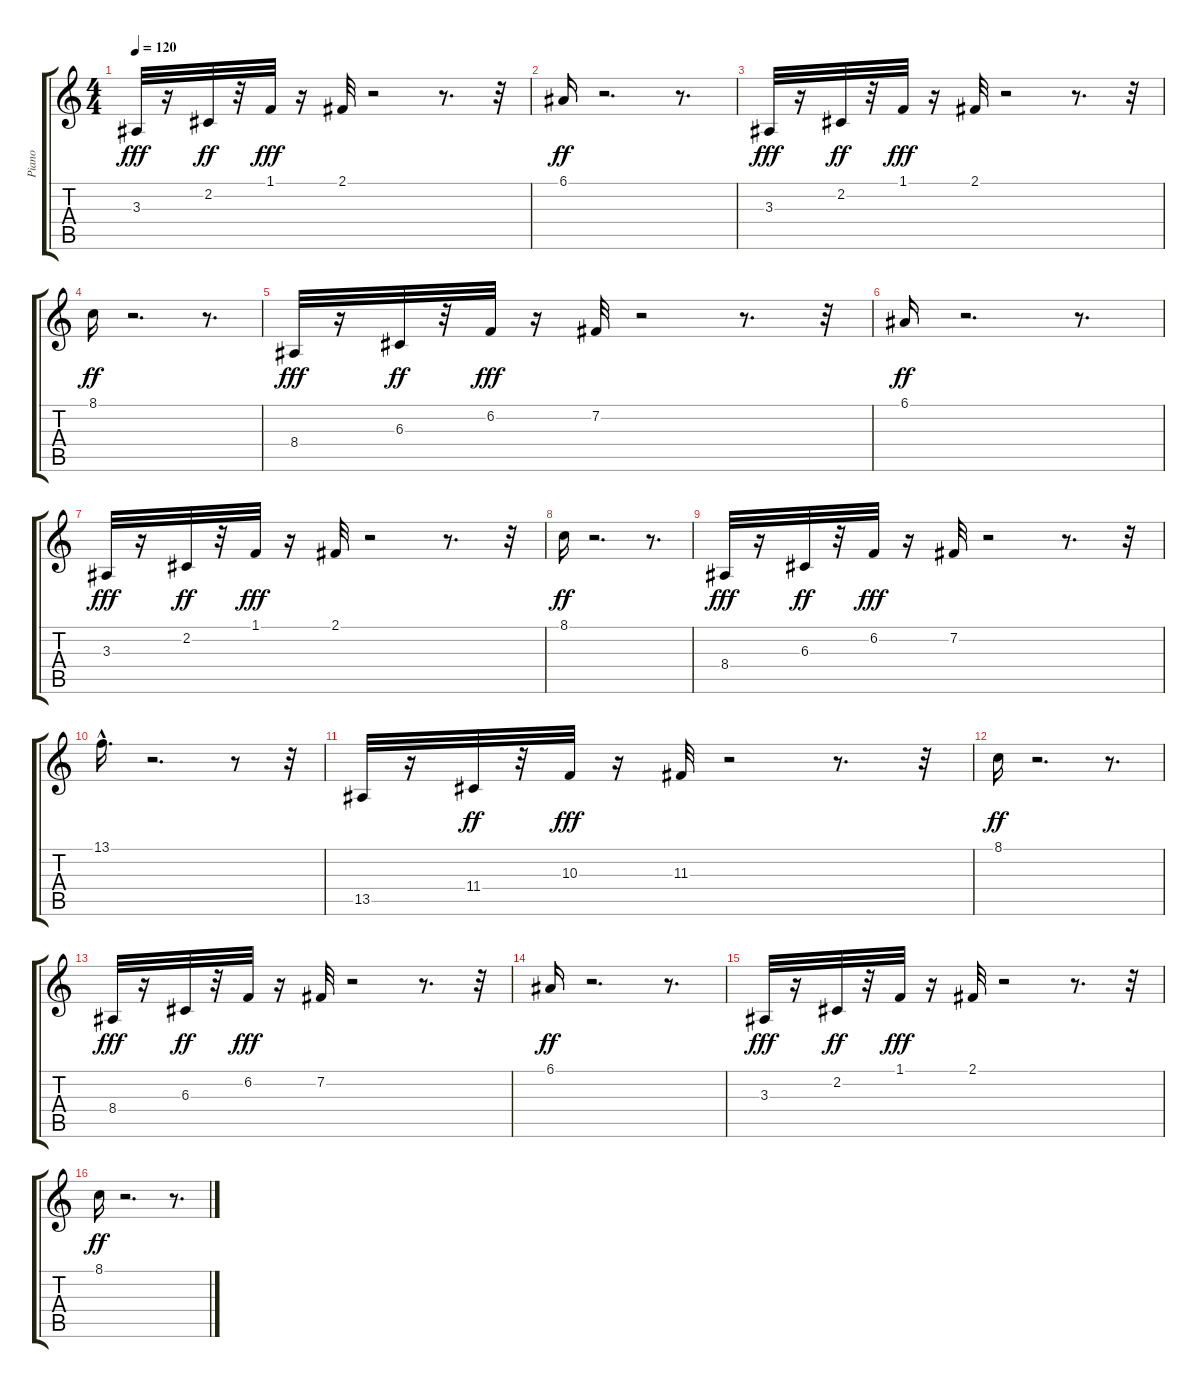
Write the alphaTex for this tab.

\track ("Piano" "Piano") {instrument acousticgrandpiano}
\staff {score tabs}
\tuning (E4 B3 G3 D3 A2 E2) {hide}
\ts (4 4)
\tempo 120
\clef g2
\ks c
3.3.32{dy fff instrument acousticgrandpiano} r.16 2.2.32{dy ff} r.32 1.1.32{dy fff} r.16 2.1.32 r.2 r.8{d} r.32 |
6.1.16{dy ff} r.2{d} r.8{d} |
3.3.32{dy fff} r.16 2.2.32{dy ff} r.32 1.1.32{dy fff} r.16 2.1.32 r.2 r.8{d} r.32 |
8.1.16{dy ff} r.2{d} r.8{d} |
8.4.32{dy fff} r.16 6.3.32{dy ff} r.32 6.2.32{dy fff} r.16 7.2.32 r.2 r.8{d} r.32 |
6.1.16{dy ff} r.2{d} r.8{d} |
3.3.32{dy fff} r.16 2.2.32{dy ff} r.32 1.1.32{dy fff} r.16 2.1.32 r.2 r.8{d} r.32 |
8.1.16{dy ff} r.2{d} r.8{d} |
8.4.32{dy fff} r.16 6.3.32{dy ff} r.32 6.2.32{dy fff} r.16 7.2.32 r.2 r.8{d} r.32 |
13.1{hac}.16{d} r.2{d} r.8 r.32 |
13.5.32 r.16 11.4.32{dy ff} r.32 10.3.32{dy fff} r.16 11.3.32 r.2 r.8{d} r.32 |
8.1.16{dy ff} r.2{d} r.8{d} |
8.4.32{dy fff} r.16 6.3.32{dy ff} r.32 6.2.32{dy fff} r.16 7.2.32 r.2 r.8{d} r.32 |
6.1.16{dy ff} r.2{d} r.8{d} |
3.3.32{dy fff} r.16 2.2.32{dy ff} r.32 1.1.32{dy fff} r.16 2.1.32 r.2 r.8{d} r.32 |
8.1.16{dy ff} r.2{d} r.8{d}
